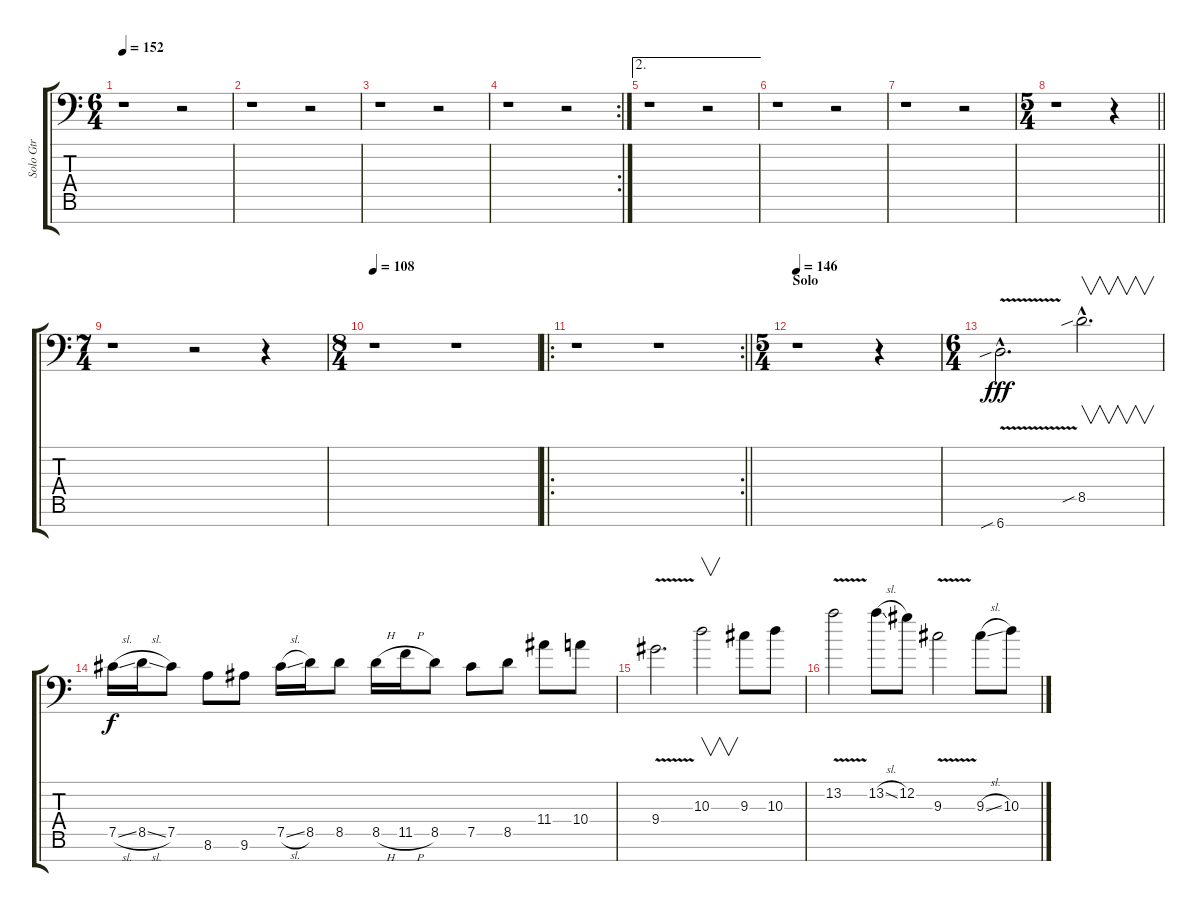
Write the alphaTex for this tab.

\track ("Solo Gtr" "Solo Gtr") {instrument distortionguitar}
\staff {score tabs}
\tuning (Db4 Ab3 E3 B2 Gb2 Db2 Ab1) {hide}
\ts (6 4)
\tempo 152
\clef f4
\ks c
r.1{dy fff} r.2 |
r.1 r.2 |
r.1 r.2 |
\rc 2
r.1 r.2 |
\ae 2
r.1 r.2 |
r.1 r.2 |
r.1 r.2 |
\ts (5 4)
\barLineRight lightlight
r.1 r.4 |
\ts (7 4)
r.1 r.2 r.4 |
\ts (8 4)
\tempo 100
\tempo 108
r.1 r.1 |
\ro
\rc 2
\barLineRight lightlight
r.1 r.1 |
\ts (5 4)
\section ("" "Solo")
\tempo 146
r.1 r.4 |
\ts (6 4)
6.7{v sib hac}.2{d} 8.5{sib hac}.2{v d} |
7.5{sl}.16{dy f} 8.5{sl}.16 7.5.8 8.6.8 9.6.8 7.5{sl}.16 8.5.16 8.5.8 8.5{h}.16 11.5{h}.16 8.5.8 7.5.8 8.5.8 11.4.8 10.4.8 |
9.4{v}.2{d} 10.3.2{v} 9.3.8 10.3.8 |
13.2{v}.2 13.2{sl}.8 12.2.8 9.3{v}.2 9.3{sl}.8 10.3.8
